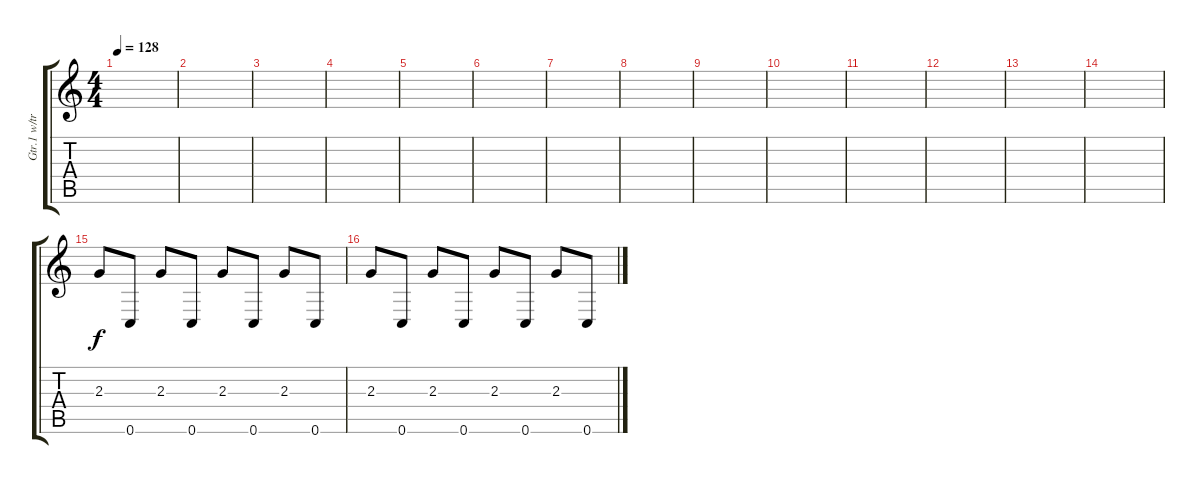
\track ("Gtr.1 w/tremolo" "Gtr.1 w/tr") {instrument electricguitarclean}
\staff {score tabs}
\tuning (D4 A3 F3 C3 G2 C2) {hide}
\ts (4 4)
\tempo 128
\clef g2
\ks c
|
|
|
|
|
|
|
|
|
|
|
|
|
|
2.3.8 0.6.8 2.3.8 0.6.8 2.3.8 0.6.8 2.3.8 0.6.8 |
2.3.8 0.6.8 2.3.8 0.6.8 2.3.8 0.6.8 2.3.8 0.6.8
